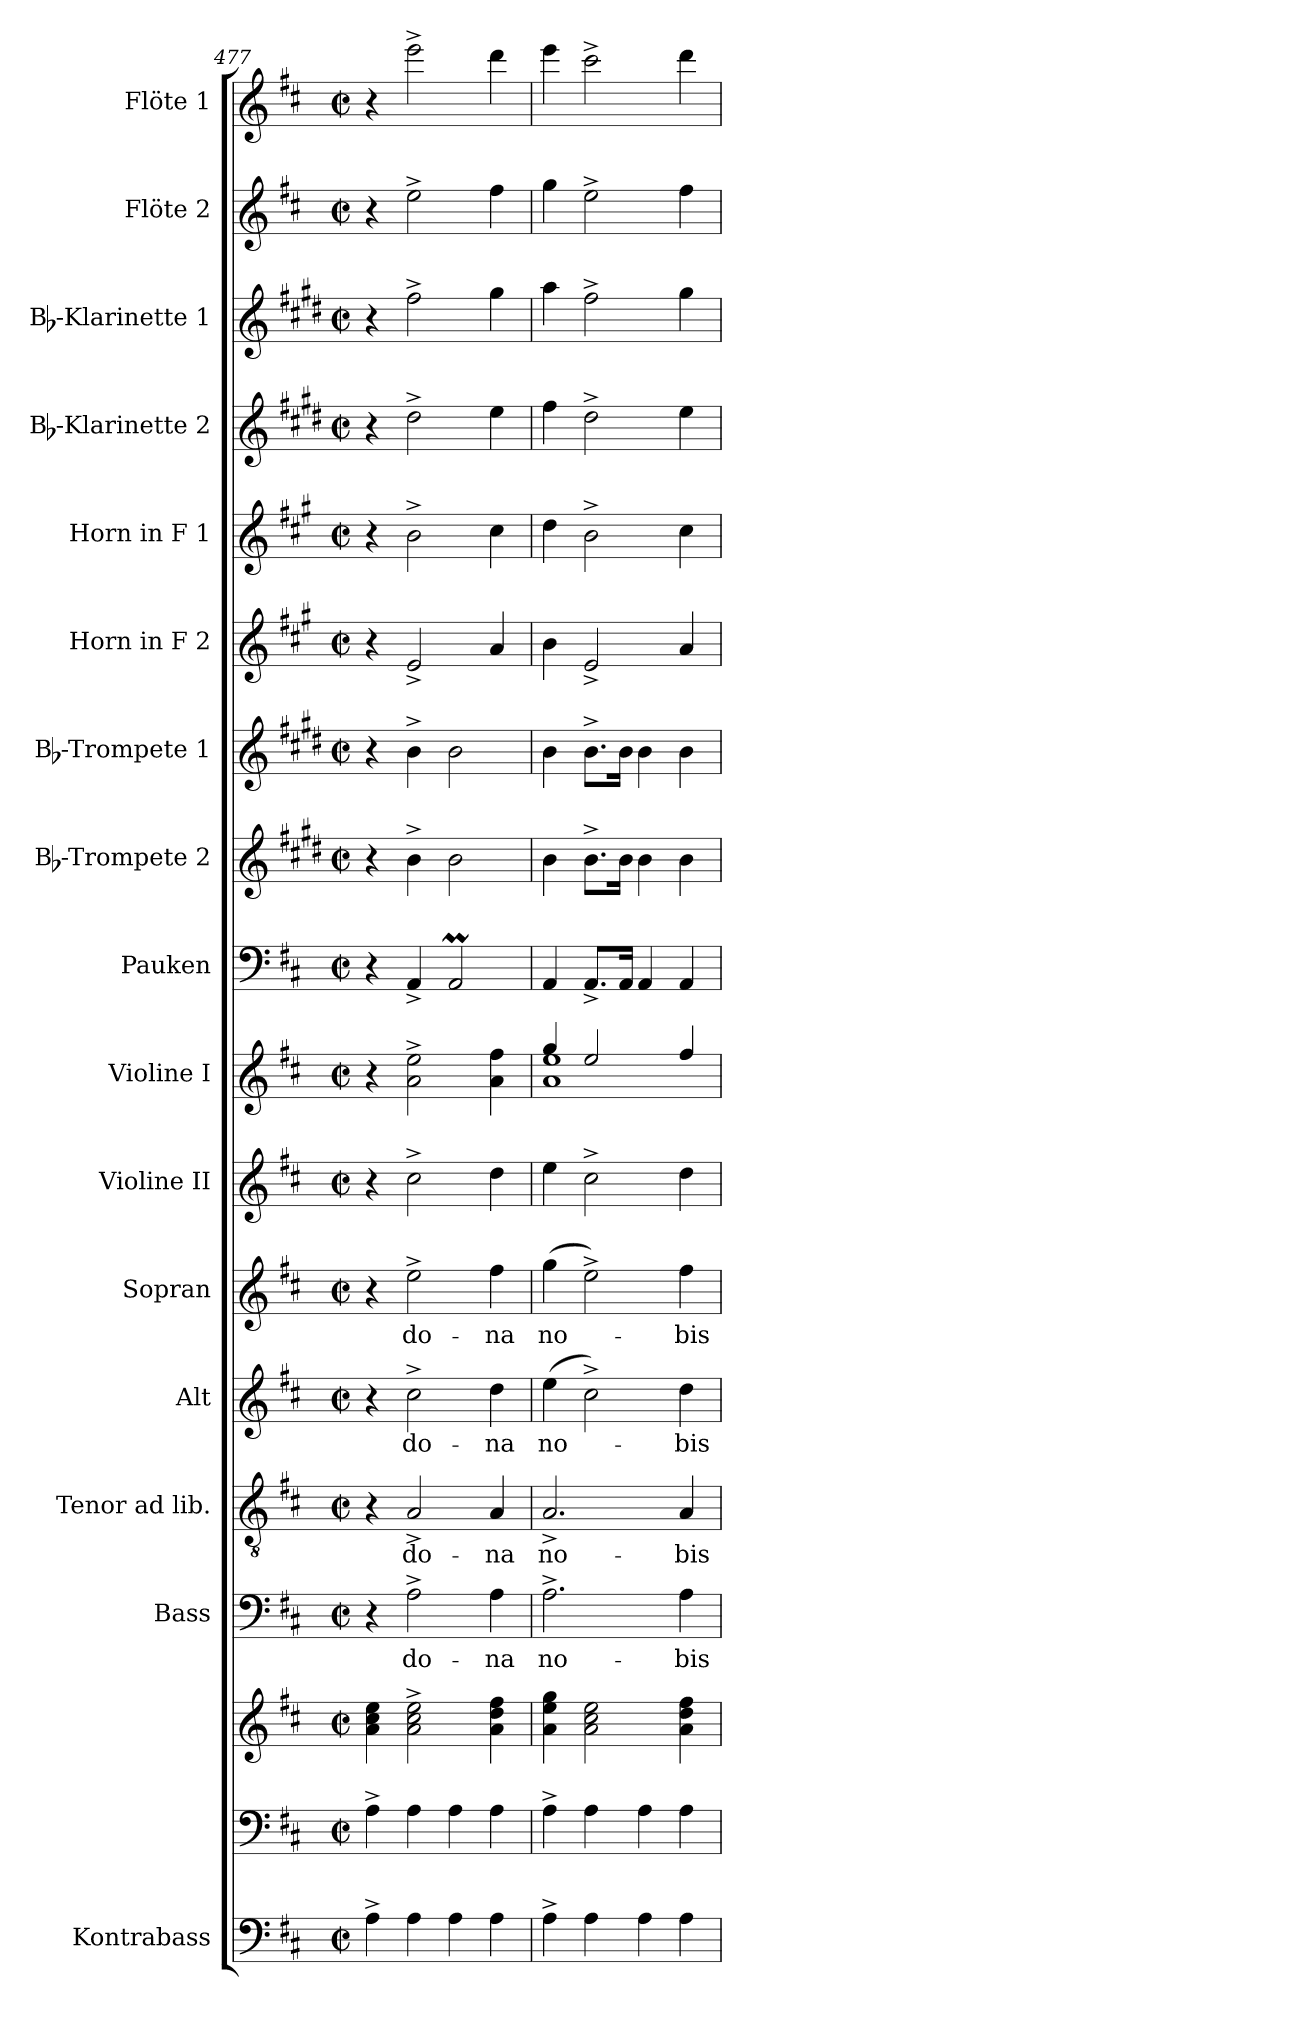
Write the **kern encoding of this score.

**kern	**kern	**kern	**kern	**text	**kern	**text	**kern	**text	**kern	**text	**kern	**kern	**kern	**kern	**kern	**kern	**kern	**kern	**kern	**kern	**kern
*part17	*part16	*part16	*part15	*part15	*part14	*part14	*part13	*part13	*part12	*part12	*part11	*part10	*part9	*part8	*part7	*part6	*part5	*part4	*part3	*part2	*part1
*staff18	*staff17	*staff16	*staff15	*staff15	*staff14	*staff14	*staff13	*staff13	*staff12	*staff12	*staff11	*staff10	*staff9	*staff8	*staff7	*staff6	*staff5	*staff4	*staff3	*staff2	*staff1
*I"Kontrabass	*	*	*I"Bass	*	*I"Tenor ad lib.	*	*I"Alt	*	*I"Sopran	*	*I"Violine II	*I"Violine I	*I"Pauken	*I"Bb-Trompete 2	*I"Bb-Trompete 1	*I"Horn in F 2	*I"Horn in F 1	*I"Bb-Klarinette 2	*I"Bb-Klarinette 1	*I"Flöte 2	*I"Flöte 1
*I'Kb.	*	*	*I'B.	*	*I'T.	*	*I'A.	*	*I'S.	*	*I'Vl. II	*I'Vl. I	*I'Pk.	*I'Bb Trp. 2	*I'Bb Trp. 1	*	*	*I'Bb Kl. 2	*I'Bb Kl. 1	*I'Fl. 2	*I'Fl. 1
*clefF4	*clefF4	*clefG2	*clefF4	*	*clefGv2	*	*clefG2	*	*clefG2	*	*clefG2	*clefG2	*clefF4	*clefG2	*clefG2	*clefG2	*clefG2	*clefG2	*clefG2	*clefG2	*clefG2
*ITrd7c12	*	*	*	*	*	*	*	*	*	*	*	*	*	*ITrd1c2	*ITrd1c2	*ITrd4c7	*ITrd4c7	*ITrd1c2	*ITrd1c2	*	*
*k[f#c#]	*k[f#c#]	*k[f#c#]	*k[f#c#]	*	*k[f#c#]	*	*k[f#c#]	*	*k[f#c#]	*	*k[f#c#]	*k[f#c#]	*k[f#c#]	*k[f#c#]	*k[f#c#]	*k[f#c#]	*k[f#c#]	*k[f#c#]	*k[f#c#]	*k[f#c#]	*k[f#c#]
*D:	*D:	*D:	*D:	*	*D:	*	*D:	*	*D:	*	*D:	*D:	*D:	*D:	*D:	*D:	*D:	*D:	*D:	*D:	*D:
*M2/2	*M2/2	*M2/2	*M2/2	*	*M2/2	*	*M2/2	*	*M2/2	*	*M2/2	*M2/2	*M2/2	*M2/2	*M2/2	*M2/2	*M2/2	*M2/2	*M2/2	*M2/2	*M2/2
*met(c|)	*met(c|)	*met(c|)	*met(c|)	*	*met(c|)	*	*met(c|)	*	*met(c|)	*	*met(c|)	*met(c|)	*met(c|)	*met(c|)	*met(c|)	*met(c|)	*met(c|)	*met(c|)	*met(c|)	*met(c|)	*met(c|)
=477	=477	=477	=477	=477	=477	=477	=477	=477	=477	=477	=477	=477	=477	=477	=477	=477	=477	=477	=477	=477	=477
4AA^>\	4A^>\	4a\ 4cc#\ 4ee\	4r	.	4r	.	4r	.	4r	.	4r	4r	4r	4r	4r	4r	4r	4r	4r	4r	4r
!	!	!	!	!LO:LY:b	!	!LO:LY:b	!	!LO:LY:b	!	!LO:LY:b	!	!	!	!	!	!	!	!	!	!	!
4AA\	4A\	2a\^> 2cc#\^> 2ee\^>	2A^>\	do-	2A^</	do-	2cc#^>\	do-	2ee^>\	do-	2cc#^>\	2a\^> 2ee\^>	4AA^>/	4a^>\	4a^>\	2A^</	2e^>\	2cc#^>\	2ee^>\	2ee^>\	2eee^>\
4AA\	4A\	.	.	.	.	.	.	.	.	.	.	.	2AAM/	2a\	2a\	.	.	.	.	.	.
!	!	!	!	!LO:LY:b	!	!LO:LY:b	!	!LO:LY:b	!	!LO:LY:b	!	!	!	!	!	!	!	!	!	!	!
4AA\	4A\	4a\ 4dd\ 4ff#\	4A\	-na	4A/	-na	4dd\	-na	4ff#\	-na	4dd\	4a\ 4ff#\	.	.	.	4d/	4f#\	4dd\	4ff#\	4ff#\	4ddd\
=478	=478	=478	=478	=478	=478	=478	=478	=478	=478	=478	=478	=478	=478	=478	=478	=478	=478	=478	=478	=478	=478
!	!	!	!	!LO:LY:b	!	!LO:LY:b	!	!LO:LY:b	!	!LO:LY:b	!	!	!	!	!	!	!	!	!	!	!
*	*	*	*	*	*	*	*	*	*	*	*	*^	*	*	*	*	*	*	*	*	*
4AA^>\	4A^>\	4a\ 4ee\ 4gg\	2.A^>\	no-	2.A^</	no-	(>4ee\	no-	(>4gg\	no-	4ee\	4gg/	1a 1ee	4AA/	4a\	4a\	4e\	4g\	4ee\	4gg\	4gg\	4eee\
4AA\	4A\	2a\ 2cc#\ 2ee\	.	.	.	.	2cc#^>\)	.	2ee^>\)	.	2cc#^>\	2ee/	.	8.AA^</L	8.a^>\L	8.a^>\L	2A^</	2e^>\	2cc#^>\	2ee^>\	2ee^>\	2ccc#^>\
.	.	.	.	.	.	.	.	.	.	.	.	.	.	16AA/Jk	16a\Jk	16a\Jk	.	.	.	.	.	.
4AA\	4A\	.	.	.	.	.	.	.	.	.	.	.	.	4AA/	4a\	4a\	.	.	.	.	.	.
!	!	!	!	!LO:LY:b	!	!LO:LY:b	!	!LO:LY:b	!	!LO:LY:b	!	!	!	!	!	!	!	!	!	!	!	!
4AA\	4A\	4a\ 4dd\ 4ff#\	4A\	-bis	4A/	-bis	4dd\	-bis	4ff#\	-bis	4dd\	4ff#/	.	4AA/	4a\	4a\	4d/	4f#\	4dd\	4ff#\	4ff#\	4ddd\
*	*	*	*	*	*	*	*	*	*	*	*	*v	*v	*	*	*	*	*	*	*	*	*
=	=	=	=	=	=	=	=	=	=	=	=	=	=	=	=	=	=	=	=	=	=
*-	*-	*-	*-	*-	*-	*-	*-	*-	*-	*-	*-	*-	*-	*-	*-	*-	*-	*-	*-	*-	*-
